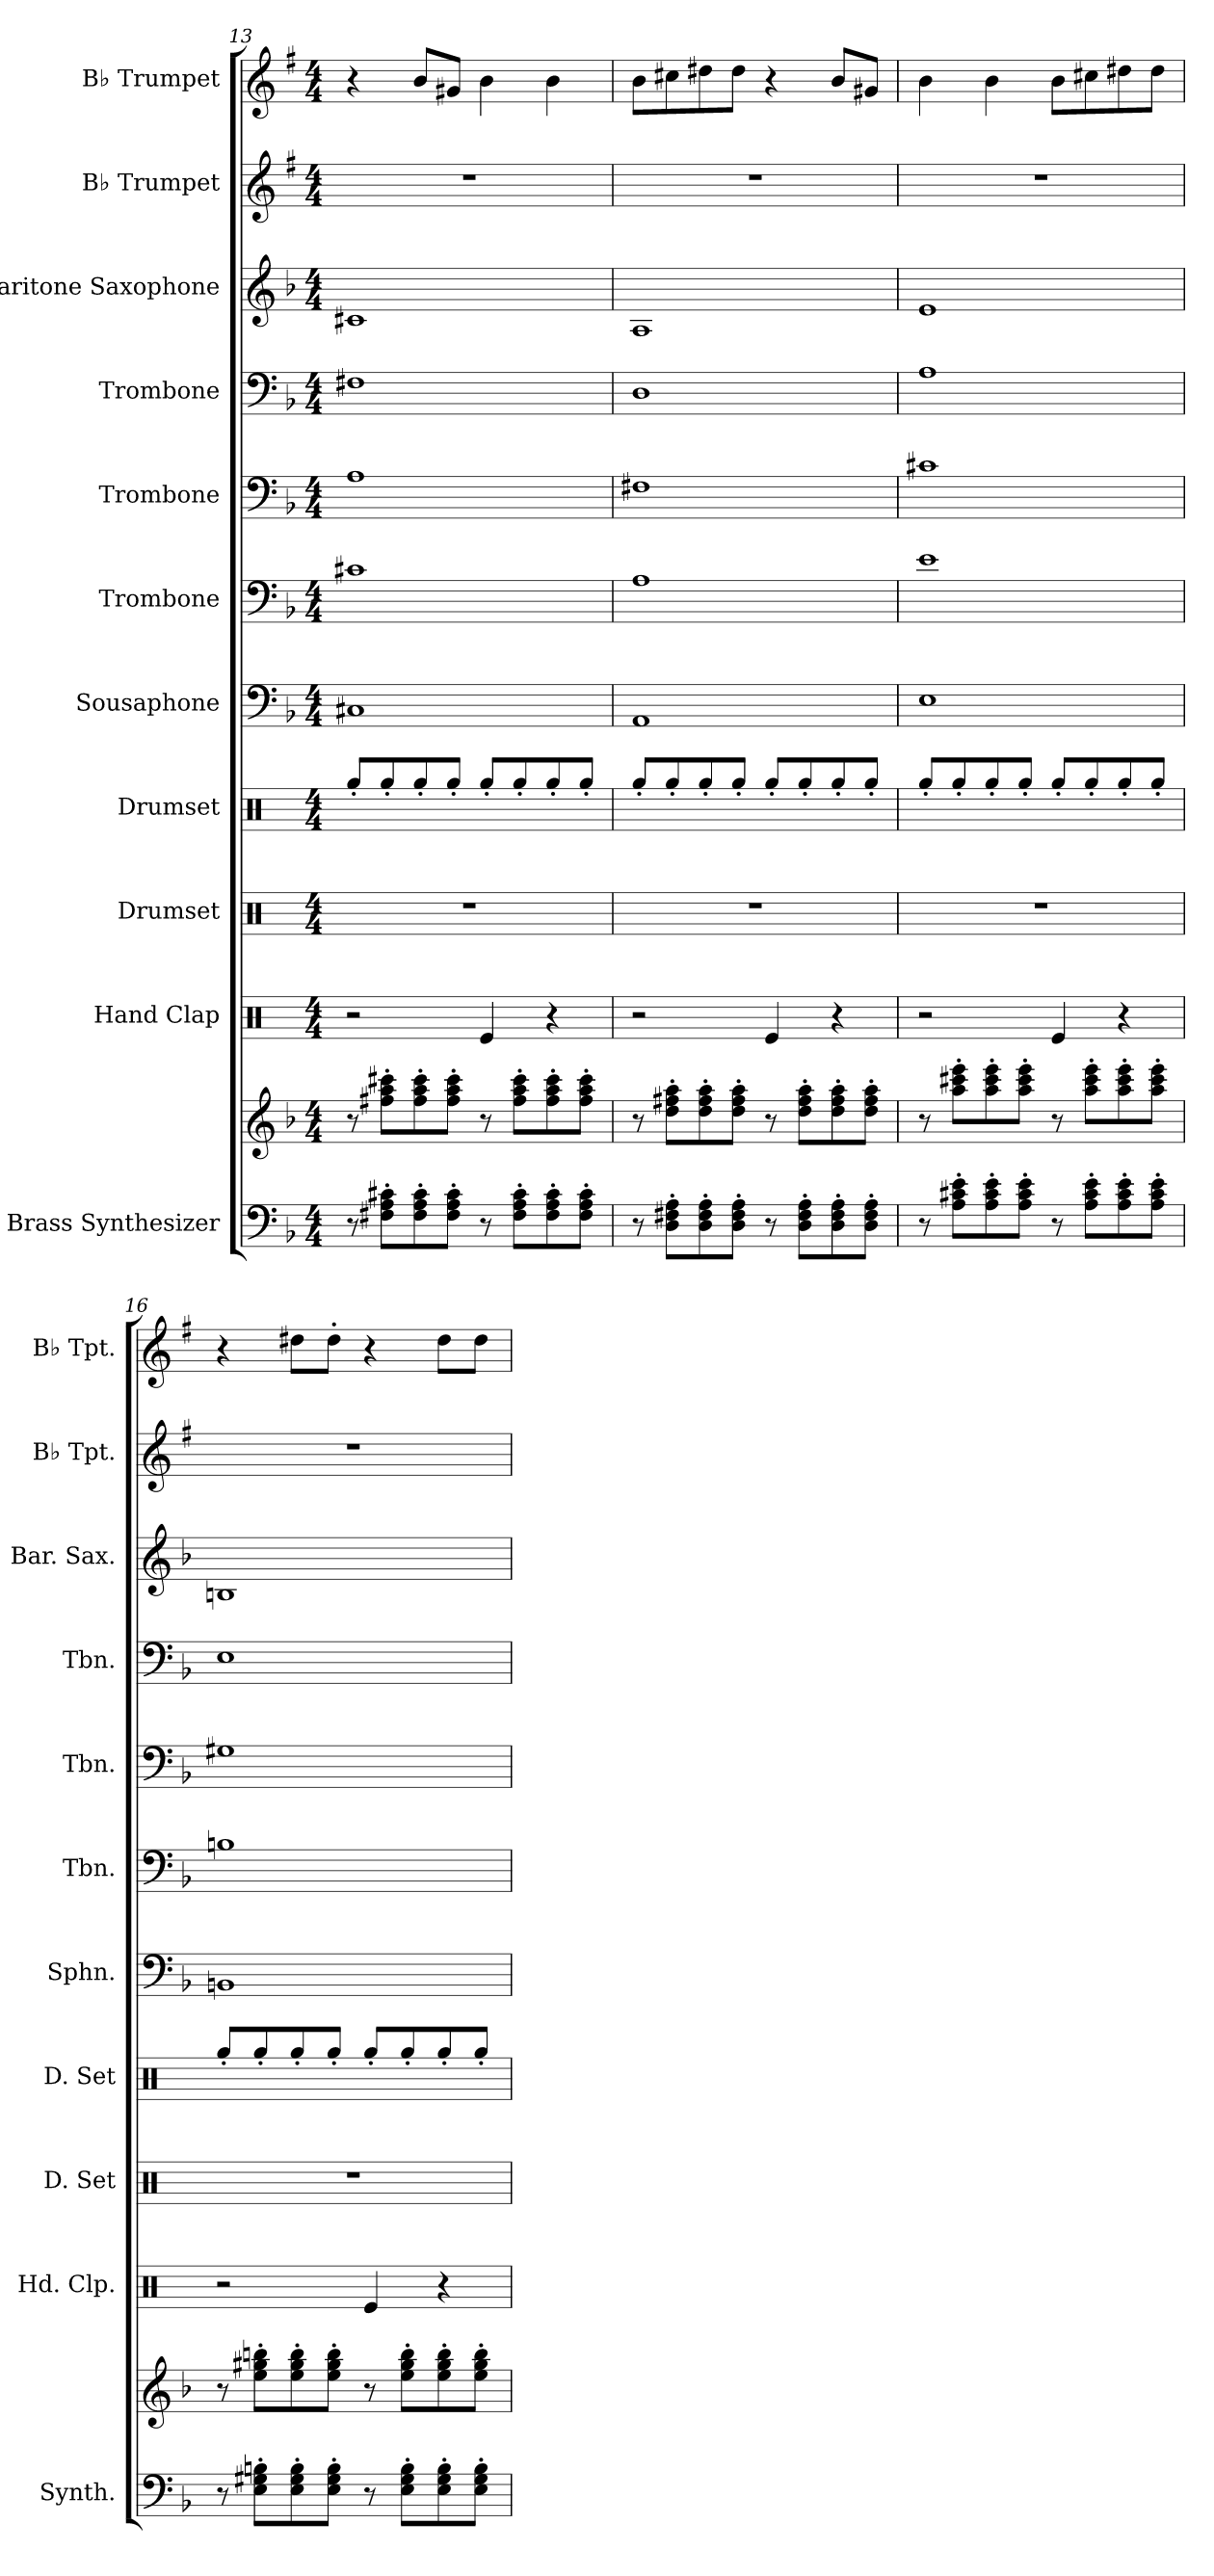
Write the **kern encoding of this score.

**kern	**kern	**kern	**kern	**kern	**kern	**kern	**kern	**kern	**kern	**kern	**kern
*part11	*part11	*part10	*part9	*part8	*part7	*part6	*part5	*part4	*part3	*part2	*part1
*staff12	*staff11	*staff10	*staff9	*staff8	*staff7	*staff6	*staff5	*staff4	*staff3	*staff2	*staff1
*I"Brass Synthesizer	*	*I"Hand Clap	*I"Drumset	*I"Drumset	*I"Sousaphone	*I"Trombone	*I"Trombone	*I"Trombone	*I"Baritone Saxophone	*I"B♭ Trumpet	*I"B♭ Trumpet
*I'Synth.	*	*I'Hd. Clp.	*I'D. Set	*I'D. Set	*I'Sphn.	*I'Tbn.	*I'Tbn.	*I'Tbn.	*I'Bar. Sax.	*I'B♭ Tpt.	*I'B♭ Tpt.
*clefF4	*clefG2	*clefX	*clefX	*clefX	*clefF4	*clefF4	*clefF4	*clefF4	*clefG2	*clefG2	*clefG2
*	*	*	*	*	*	*	*	*	*ITrd12c21	*ITrd1c2	*ITrd1c2
*k[b-]	*k[b-]	*k[]	*k[]	*k[]	*k[b-]	*k[b-]	*k[b-]	*k[b-]	*k[b-]	*k[b-]	*k[b-]
*M4/4	*M4/4	*M4/4	*M4/4	*M4/4	*M4/4	*M4/4	*M4/4	*M4/4	*M4/4	*M4/4	*M4/4
=13	=13	=13	=13	=13	=13	=13	=13	=13	=13	=13	=13
8r	8r	2r	1r	8Rgg'/L	1C#X	1c#X	1A	1F#X	1C#X	1r	4r
8F#X\' 8A\' 8c#X\'L	8ff#X\' 8aa\' 8ccc#X\'L	.	.	8Rgg'/	.	.	.	.	.	.	.
8F#\' 8A\' 8c#\'	8ff#\' 8aa\' 8ccc#\'	.	.	8Rgg'/	.	.	.	.	.	.	8a/L
8F#\' 8A\' 8c#\'J	8ff#\' 8aa\' 8ccc#\'J	.	.	8Rgg'/J	.	.	.	.	.	.	8f#X/J
8r	8r	4Re/	.	8Rgg'/L	.	.	.	.	.	.	4a\
8F#\' 8A\' 8c#\'L	8ff#\' 8aa\' 8ccc#\'L	.	.	8Rgg'/	.	.	.	.	.	.	.
8F#\' 8A\' 8c#\'	8ff#\' 8aa\' 8ccc#\'	4r	.	8Rgg'/	.	.	.	.	.	.	4a\
8F#\' 8A\' 8c#\'J	8ff#\' 8aa\' 8ccc#\'J	.	.	8Rgg'/J	.	.	.	.	.	.	.
=14	=14	=14	=14	=14	=14	=14	=14	=14	=14	=14	=14
8r	8r	2r	1r	8Rgg'/L	1AA	1A	1F#X	1D	1AA	1r	8a\L
8D\' 8F#X\' 8A\'L	8dd\' 8ff#X\' 8aa\'L	.	.	8Rgg'/	.	.	.	.	.	.	8bn\
8D\' 8F#\' 8A\'	8dd\' 8ff#\' 8aa\'	.	.	8Rgg'/	.	.	.	.	.	.	8cc#X\
8D\' 8F#\' 8A\'J	8dd\' 8ff#\' 8aa\'J	.	.	8Rgg'/J	.	.	.	.	.	.	8cc#\J
8r	8r	4Re/	.	8Rgg'/L	.	.	.	.	.	.	4r
8D\' 8F#\' 8A\'L	8dd\' 8ff#\' 8aa\'L	.	.	8Rgg'/	.	.	.	.	.	.	.
8D\' 8F#\' 8A\'	8dd\' 8ff#\' 8aa\'	4r	.	8Rgg'/	.	.	.	.	.	.	8a/L
8D\' 8F#\' 8A\'J	8dd\' 8ff#\' 8aa\'J	.	.	8Rgg'/J	.	.	.	.	.	.	8f#X/J
!!LO:PB:g=z
=15	=15	=15	=15	=15	=15	=15	=15	=15	=15	=15	=15
8r	8r	2r	1r	8Rgg'/L	1E	1e	1c#X	1A	1E	1r	4a\
8A\' 8c#X\' 8e\'L	8aa\' 8ccc#X\' 8eee\'L	.	.	8Rgg'/	.	.	.	.	.	.	.
8A\' 8c#\' 8e\'	8aa\' 8ccc#\' 8eee\'	.	.	8Rgg'/	.	.	.	.	.	.	4a\
8A\' 8c#\' 8e\'J	8aa\' 8ccc#\' 8eee\'J	.	.	8Rgg'/J	.	.	.	.	.	.	.
8r	8r	4Re/	.	8Rgg'/L	.	.	.	.	.	.	8a\L
8A\' 8c#\' 8e\'L	8aa\' 8ccc#\' 8eee\'L	.	.	8Rgg'/	.	.	.	.	.	.	8bn\
8A\' 8c#\' 8e\'	8aa\' 8ccc#\' 8eee\'	4r	.	8Rgg'/	.	.	.	.	.	.	8cc#X\
8A\' 8c#\' 8e\'J	8aa\' 8ccc#\' 8eee\'J	.	.	8Rgg'/J	.	.	.	.	.	.	8cc#\J
=16	=16	=16	=16	=16	=16	=16	=16	=16	=16	=16	=16
8r	8r	2r	1r	8Rgg'/L	1BBn	1Bn	1G#X	1E	1BBn	1r	4r
8E\' 8G#X\' 8Bn\'L	8ee\' 8gg#X\' 8bbn\'L	.	.	8Rgg'/	.	.	.	.	.	.	.
8E\' 8G#\' 8B\'	8ee\' 8gg#\' 8bb\'	.	.	8Rgg'/	.	.	.	.	.	.	8cc#X\L
8E\' 8G#\' 8B\'J	8ee\' 8gg#\' 8bb\'J	.	.	8Rgg'/J	.	.	.	.	.	.	8cc#'\J
8r	8r	4Re/	.	8Rgg'/L	.	.	.	.	.	.	4r
8E\' 8G#\' 8B\'L	8ee\' 8gg#\' 8bb\'L	.	.	8Rgg'/	.	.	.	.	.	.	.
8E\' 8G#\' 8B\'	8ee\' 8gg#\' 8bb\'	4r	.	8Rgg'/	.	.	.	.	.	.	8cc#\L
8E\' 8G#\' 8B\'J	8ee\' 8gg#\' 8bb\'J	.	.	8Rgg'/J	.	.	.	.	.	.	8cc#\J
=	=	=	=	=	=	=	=	=	=	=	=
*-	*-	*-	*-	*-	*-	*-	*-	*-	*-	*-	*-
